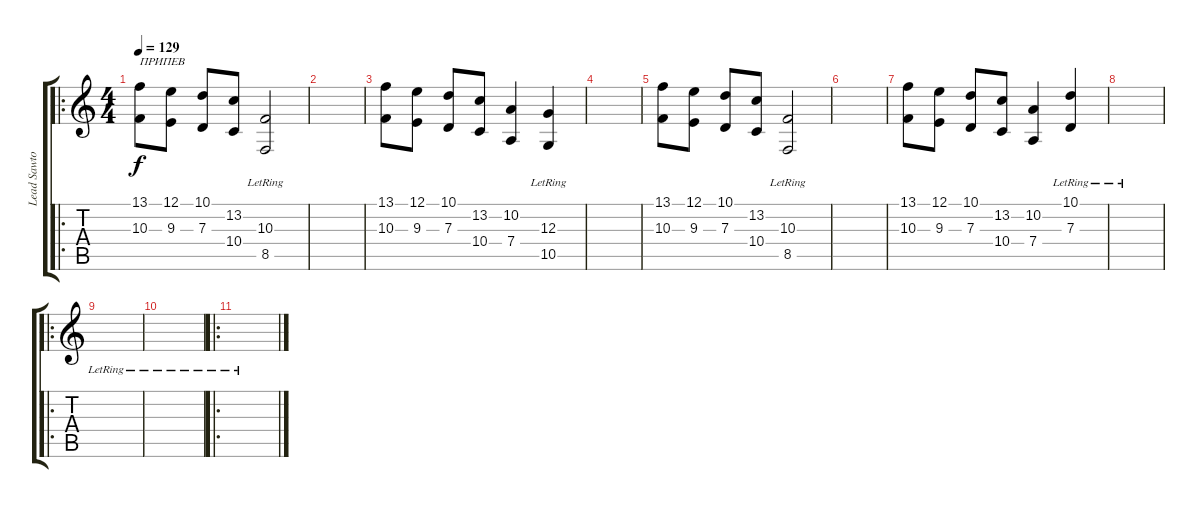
\track ("Lead Sawtooth" "Lead Sawto") {instrument lead2sawtooth}
\staff {score tabs}
\tuning (E4 B3 G3 D3 A2 E2) {hide}
\ro
\ts (4 4)
\tempo 129
\clef g2
\ks c
(13.1 10.3).8{txt "ПРИПЕВ" dy f} (12.1 9.3).8 (10.1 7.3).8 (13.2 10.4).8 (10.3{lr} 8.5{lr}).2 |
|
(13.1 10.3).8 (12.1 9.3).8 (10.1 7.3).8 (13.2 10.4).8 (10.2 7.4).4 (12.3{lr} 10.5).4 |
|
(13.1 10.3).8 (12.1 9.3).8 (10.1 7.3).8 (13.2 10.4).8 (10.3{lr} 8.5{lr}).2 |
|
(13.1 10.3).8 (12.1 9.3).8 (10.1 7.3).8 (13.2 10.4).8 (10.2 7.4).4 (10.1{lr} 7.3).4 |
|
\ro
|
|
\ro
